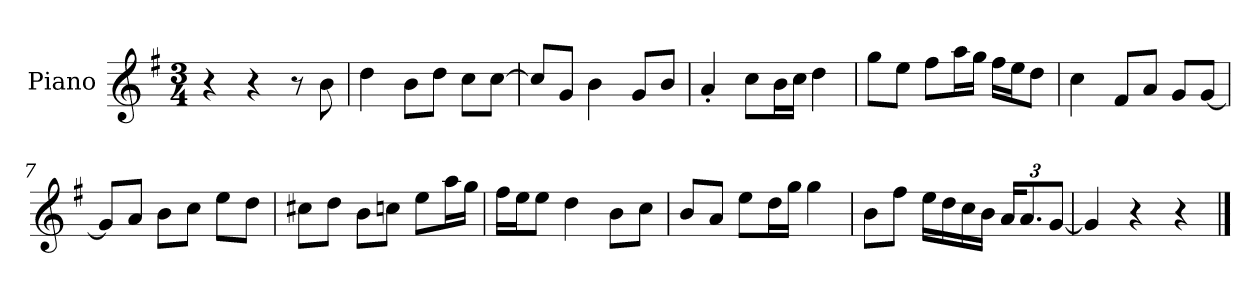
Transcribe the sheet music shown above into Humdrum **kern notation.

**kern
*part1
*staff1
*I"Piano
*I'P-no
*clefG2
*k[f#]
*M3/4
*MM90
=1
4r
4r
8r
8b\
=2
4dd\
8b\L
8dd\J
8cc\L
[8cc\J
=3
8cc/L]
8g/J
4b\
8g/L
8b/J
=4
4a'/
8cc\L
16b\L
16cc\JJ
4dd\
=5
8gg\L
8ee\J
8ff#\L
16aa\L
16gg\JJ
16ff#\LL
16ee\J
8dd\J
=6
4cc\
8f#/L
8a/J
8g/L
[8g/J
=7
8g/L]
8a/J
8b\L
8cc\J
8ee\L
8dd\J
!!LO:LB:g=z
=8
8cc#X\L
8dd\J
8b\L
8ccn\J
8ee\L
16aa\L
16gg\JJ
=9
16ff#\LL
16ee\J
8ee\J
4dd\
8b\L
8cc\J
=10
8b/L
8a/J
8ee\L
16dd\L
16gg\JJ
4gg\
=11
8b\L
8ff#\J
16ee\LL
16dd\
16cc\
16b\JJ
*Xbrackettup
24a/KL
12.a/
[12g/J
=12
4g/]
4r
4r
==
*-
